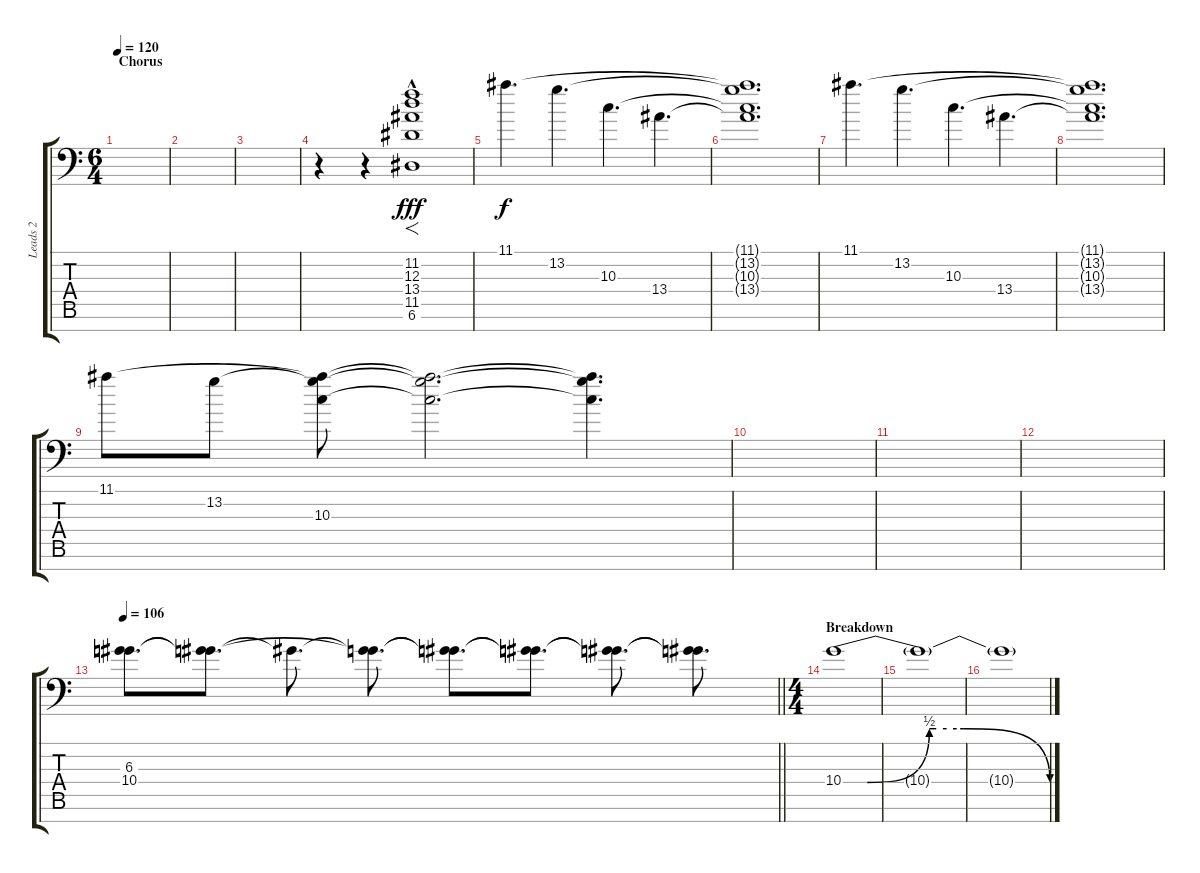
\track ("Leads 2" "Leads 2") {instrument distortionguitar}
\staff {score tabs}
\tuning (B3 Gb3 D3 A2 E2 A1 E1) {hide}
\ts (6 4)
\section ("" "Chorus")
\tempo 120
\clef f4
\ks c
|
|
|
r.4 r.4 (11.2{hac} 12.3{hac} 13.4{hac} 11.5{hac} 6.6{hac}).1{f dy fff} |
11.1.4{d dy f volume 10 instrument overdrivenguitar} 13.2.4{d} 10.3.4{d} 13.4.4{d} |
(11.1{t} 13.2{t} 10.3{t} 13.4{t}).1{d} |
11.1.4{d volume 10 instrument overdrivenguitar} 13.2.4{d} 10.3.4{d} 13.4.4{d} |
(11.1{t} 13.2{t} 10.3{t} 13.4{t}).1{d} |
11.1.8{volume 3 instrument overdrivenguitar} 13.2.8 (11.1{t} 13.2{t} 10.3).8 (11.1{t} 13.2{t} 10.3{t}).2{d} (11.1{t} 13.2{t} 10.3{t}).4{d} |
|
|
|
\tempo 106
\barLineRight lightlight
(6.3 10.4).8{d volume 15 instrument distortionguitar} (6.3{t} 10.4{t}).8{d} 6.3{t}.8{d} (6.3{t} 10.4{t}).8{d} (6.3{t} 10.4{t}).8{d} (6.3{t} 10.4{t}).8{d} (6.3{t} 10.4{t}).8{d} (6.3{t} 10.4{t}).8{d} |
\ts (4 4)
\section ("" "Breakdown")
10.4{be (custom 0 0 7 0 25 2 27 2 30 2 35 2 60 0)}.1{volume 10 instrument overdrivenguitar} |
10.4{t}.1 |
10.4{t}.1
